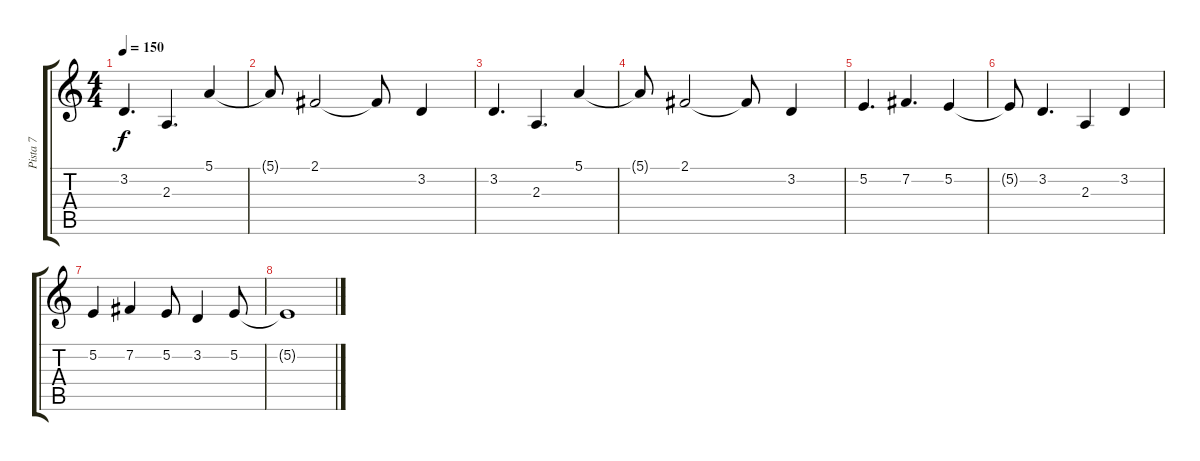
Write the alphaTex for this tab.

\track ("Pista 7" "Pista 7") {instrument electricgrandpiano}
\staff {score tabs}
\tuning (E4 B3 G3 D3 A2 E2) {hide}
\ts (4 4)
\tempo 150
\clef g2
\ks c
3.2.4{d dy f} 2.3.4{d} 5.1.4 |
5.1{t}.8 2.1.2 2.1{t}.8 3.2.4 |
3.2.4{d} 2.3.4{d} 5.1.4 |
5.1{t}.8 2.1.2 2.1{t}.8 3.2.4 |
5.2.4{d} 7.2.4{d} 5.2.4 |
5.2{t}.8 3.2.4{d} 2.3.4 3.2.4 |
5.2.4 7.2.4 5.2.8 3.2.4 5.2.8 |
5.2{t}.1
